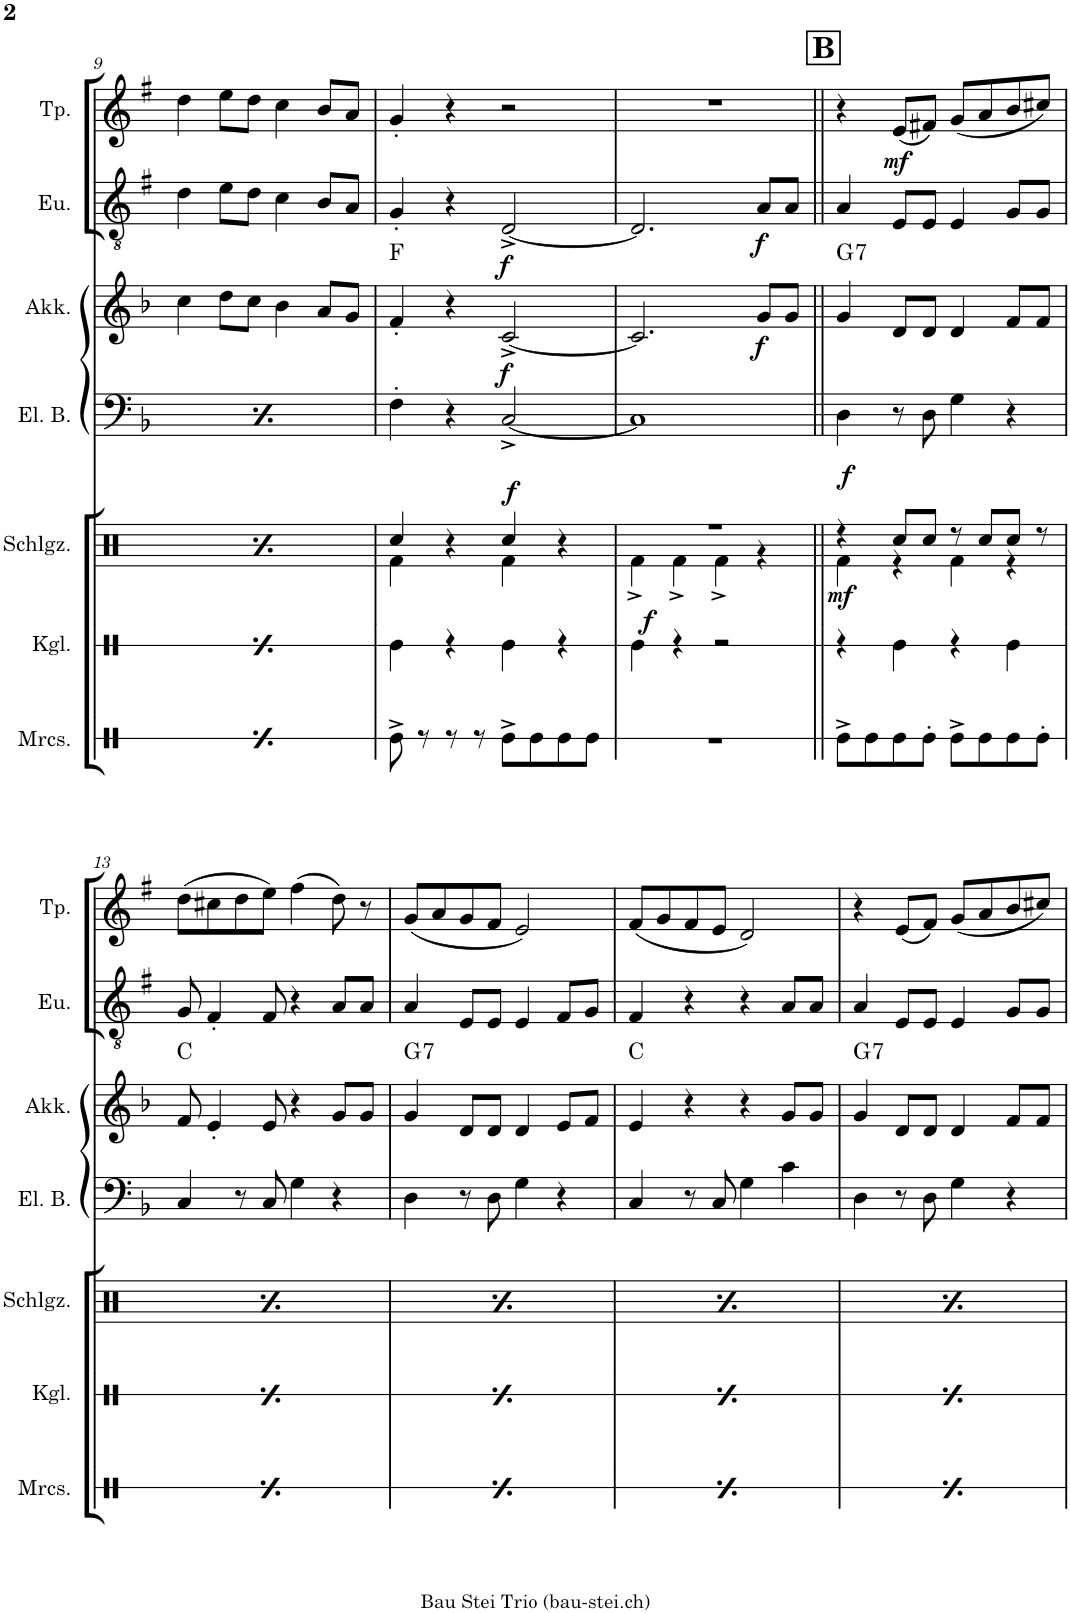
**kern	**kern	**dynam	**kern	**dynam	**kern	**dynam	**kern	**dynam	**harte	**kern	**dynam	**kern	**dynam
*part7	*part6	*part6	*part5	*part5	*part4	*part4	*part3	*part3	*part3	*part2	*part2	*part1	*part1
*staff7	*staff6	*staff6	*staff5	*staff5	*staff4	*staff4	*staff3	*staff3	*	*staff2	*staff2	*staff1	*staff1
*I"Maracas	*I"Kuhglocke	*	*I"Schlagzeug	*	*I"Electric Bass	*	*I"Akkordeon	*	*	*I"Euphonium	*	*I"Trompete	*
*I'Mrcs.	*I'Kgl.	*	*I'Schlgz.	*	*I'El. B.	*	*I'Akk.	*	*	*I'Eu.	*	*I'Tp.	*
!!LO:PB:g=z
*clefX	*clefX	*	*clefX	*	*clefF4	*	*clefG2	*	*	*clefGv2	*	*clefG2	*
*	*	*	*	*	*Trd7c12	*	*	*	*	*Trd1c2	*	*Trd1c2	*
*k[b-]	*k[b-]	*	*k[b-]	*	*k[b-]	*	*k[b-]	*	*	*k[f#]	*	*k[f#]	*
*M2/2	*M2/2	*	*M2/2	*	*M2/2	*	*M2/2	*	*	*M2/2	*	*M2/2	*
*met(c|)	*met(c|)	*	*met(c|)	*	*met(c|)	*	*met(c|)	*	*	*met(c|)	*	*met(c|)	*
=9	=9	=9	=9	=9	=9	=9	=9	=9	=9	=9	=9	=9	=9
*	*	*	*^	*	*	*	*	*	*	*	*	*	*
!	!	!LO:DY:b	!	!	!LO:DY:b	!	!	!	!	!	!	!	!	!
8Re^\L	4r	f	4r	4Rf\	mf	4G\	.	4cc\	.	.	4d\	.	4dd\	.
8Re\	.	.	.	.	.	.	.	.	.	.	.	.	.	.
8Re\	4Re\	.	8Rcc/L	4r	.	8r	.	8dd\L	.	.	8e\L	.	8ee\L	.
8Re'\J	.	.	8Rcc/J	.	.	8G\	.	8cc\J	.	.	8d\J	.	8dd\J	.
8Re^\L	4r	.	4r	4Rf\	.	4C/	.	4b-\	.	.	4c\	.	4cc\	.
8Re\	.	.	.	.	.	.	.	.	.	.	.	.	.	.
8Re\	4Re\	.	8Rcc/L	4r	.	4r	.	8a/L	.	.	8B/L	.	8b/L	.
8Re'\J	.	.	8Rcc/J	.	.	.	.	8g/J	.	.	8A/J	.	8a/J	.
=10	=10	=10	=10	=10	=10	=10	=10	=10	=10	=10	=10	=10	=10	=10
8Re^\	4Re\	.	4Rcc/	4Rf\	.	4F'\	.	4f'/	.	F:maj	4G'/	.	4g'/	.
8r	.	.	.	.	.	.	.	.	.	.	.	.	.	.
8r	4r	.	4r	4ryy	.	4r	.	4r	.	.	4r	.	4r	.
8r	.	.	.	.	.	.	.	.	.	.	.	.	.	.
!	!	!	!	!	!	!	!LO:DY:b	!	!LO:DY:b	!	!	!LO:DY:b	!	!
8Re^\L	4Re\	.	4Rcc/	4Rf\	.	[2C^/	f	[2c^/	f	.	[2D^/	f	2r	.
8Re\	.	.	.	.	.	.	.	.	.	.	.	.	.	.
8Re\	4r	.	4r	4ryy	.	.	.	.	.	.	.	.	.	.
8Re\J	.	.	.	.	.	.	.	.	.	.	.	.	.	.
=11	=11	=11	=11	=11	=11	=11	=11	=11	=11	=11	=11	=11	=11	=11
!	!	!	!	!	!LO:DY:b	!	!	!	!	!	!	!	!	!
1r	4Re\	.	1r	4Rf^\	f	1C]	.	2.c/]	.	.	2.D/]	.	1r	.
.	4r	.	.	4Rf^\	.	.	.	.	.	.	.	.	.	.
.	2r	.	.	4Rf^\	.	.	.	.	.	.	.	.	.	.
!	!	!	!	!	!	!	!	!	!LO:DY:b	!	!	!LO:DY:b	!	!
.	.	.	.	4r	.	.	.	8g/L	f	.	8A/L	f	.	.
.	.	.	.	.	.	.	.	8g/J	.	.	8A/J	.	.	.
!!LO:REH:place=s1:a:B:cj:fs=14:t=B
=12||	=12||	=12||	=12||	=12||	=12||	=12||	=12||	=12||	=12||	=12||	=12||	=12||	=12||	=12||
!	!	!	!	!	!LO:DY:b	!	!LO:DY:b	!	!	!LO:H:kt=7	!	!	!	!
8Re^\L	4r	.	4r	4Rf\	mf	4D\	f	4g/	.	G:7	4A/	.	4r	.
8Re\	.	.	.	.	.	.	.	.	.	.	.	.	.	.
!	!	!	!	!	!	!	!	!	!	!	!	!	!	!LO:DY:b
8Re\	4Re\	.	8Rcc/L	4r	.	8r	.	8d/L	.	.	8E/L	.	(8e/L	mf
8Re'\J	.	.	8Rcc/J	.	.	8D\	.	8d/J	.	.	8E/J	.	8f#X/J)	.
8Re^\L	4r	.	8r	4Rf\	.	4G\	.	4d/	.	.	4E/	.	(8g/L	.
8Re\	.	.	8Rcc/L	.	.	.	.	.	.	.	.	.	8a/	.
8Re\	4Re\	.	8Rcc/J	4r	.	4r	.	8f/L	.	.	8G/L	.	8b/	.
8Re'\J	.	.	8r	.	.	.	.	8f/J	.	.	8G/J	.	8cc#X/J)	.
!!LO:LB:g=z
=13	=13	=13	=13	=13	=13	=13	=13	=13	=13	=13	=13	=13	=13	=13
!	!	!	!	!	!LO:DY:b	!	!	!	!	!	!	!	!	!
8Re^\L	4r	.	4r	4Rf\	mf	4C/	.	8f/	.	C:maj	8G/	.	(8dd\L	.
8Re\	.	.	.	.	.	.	.	4e'/	.	.	4F#'/	.	8cc#X\	.
8Re\	4Re\	.	8Rcc/L	4r	.	8r	.	.	.	.	.	.	8dd\	.
8Re'\J	.	.	8Rcc/J	.	.	8C/	.	8e/	.	.	8F#/	.	8ee\J)	.
8Re^\L	4r	.	8r	4Rf\	.	4G\	.	4r	.	.	4r	.	(4ff#\	.
8Re\	.	.	8Rcc/L	.	.	.	.	.	.	.	.	.	.	.
8Re\	4Re\	.	8Rcc/J	4r	.	4r	.	8g/L	.	.	8A/L	.	8dd\)	.
8Re'\J	.	.	8r	.	.	.	.	8g/J	.	.	8A/J	.	8r	.
=14	=14	=14	=14	=14	=14	=14	=14	=14	=14	=14	=14	=14	=14	=14
!	!	!	!	!	!LO:DY:b	!	!	!	!	!LO:H:kt=7	!	!	!	!
8Re^\L	4r	.	4r	4Rf\	mf	4D\	.	4g/	.	G:7	4A/	.	(8g/L	.
8Re\	.	.	.	.	.	.	.	.	.	.	.	.	8a/	.
8Re\	4Re\	.	8Rcc/L	4r	.	8r	.	8d/L	.	.	8E/L	.	8g/	.
8Re'\J	.	.	8Rcc/J	.	.	8D\	.	8d/J	.	.	8E/J	.	8f#/J	.
8Re^\L	4r	.	8r	4Rf\	.	4G\	.	4d/	.	.	4E/	.	2e/)	.
8Re\	.	.	8Rcc/L	.	.	.	.	.	.	.	.	.	.	.
8Re\	4Re\	.	8Rcc/J	4r	.	4r	.	8e/L	.	.	8F#/L	.	.	.
8Re'\J	.	.	8r	.	.	.	.	8f/J	.	.	8G/J	.	.	.
=15	=15	=15	=15	=15	=15	=15	=15	=15	=15	=15	=15	=15	=15	=15
!	!	!	!	!	!LO:DY:b	!	!	!	!	!	!	!	!	!
8Re^\L	4r	.	4r	4Rf\	mf	4C/	.	4e/	.	C:maj	4F#/	.	(8f#/L	.
8Re\	.	.	.	.	.	.	.	.	.	.	.	.	8g/	.
8Re\	4Re\	.	8Rcc/L	4r	.	8r	.	4r	.	.	4r	.	8f#/	.
8Re'\J	.	.	8Rcc/J	.	.	8C/	.	.	.	.	.	.	8e/J	.
8Re^\L	4r	.	8r	4Rf\	.	4G\	.	4r	.	.	4r	.	2d/)	.
8Re\	.	.	8Rcc/L	.	.	.	.	.	.	.	.	.	.	.
8Re\	4Re\	.	8Rcc/J	4r	.	4c\	.	8g/L	.	.	8A/L	.	.	.
8Re'\J	.	.	8r	.	.	.	.	8g/J	.	.	8A/J	.	.	.
=16	=16	=16	=16	=16	=16	=16	=16	=16	=16	=16	=16	=16	=16	=16
!	!	!	!	!	!LO:DY:b	!	!	!	!	!LO:H:kt=7	!	!	!	!
8Re^\L	4r	.	4r	4Rf\	mf	4D\	.	4g/	.	G:7	4A/	.	4r	.
8Re\	.	.	.	.	.	.	.	.	.	.	.	.	.	.
8Re\	4Re\	.	8Rcc/L	4r	.	8r	.	8d/L	.	.	8E/L	.	(8e/L	.
8Re'\J	.	.	8Rcc/J	.	.	8D\	.	8d/J	.	.	8E/J	.	8f#/J)	.
8Re^\L	4r	.	8r	4Rf\	.	4G\	.	4d/	.	.	4E/	.	(8g/L	.
8Re\	.	.	8Rcc/L	.	.	.	.	.	.	.	.	.	8a/	.
8Re\	4Re\	.	8Rcc/J	4r	.	4r	.	8f/L	.	.	8G/L	.	8b/	.
8Re'\J	.	.	8r	.	.	.	.	8f/J	.	.	8G/J	.	8cc#X/J)	.
*	*	*	*v	*v	*	*	*	*	*	*	*	*	*	*
=	=	=	=	=	=	=	=	=	=	=	=	=	=
*-	*-	*-	*-	*-	*-	*-	*-	*-	*-	*-	*-	*-	*-
